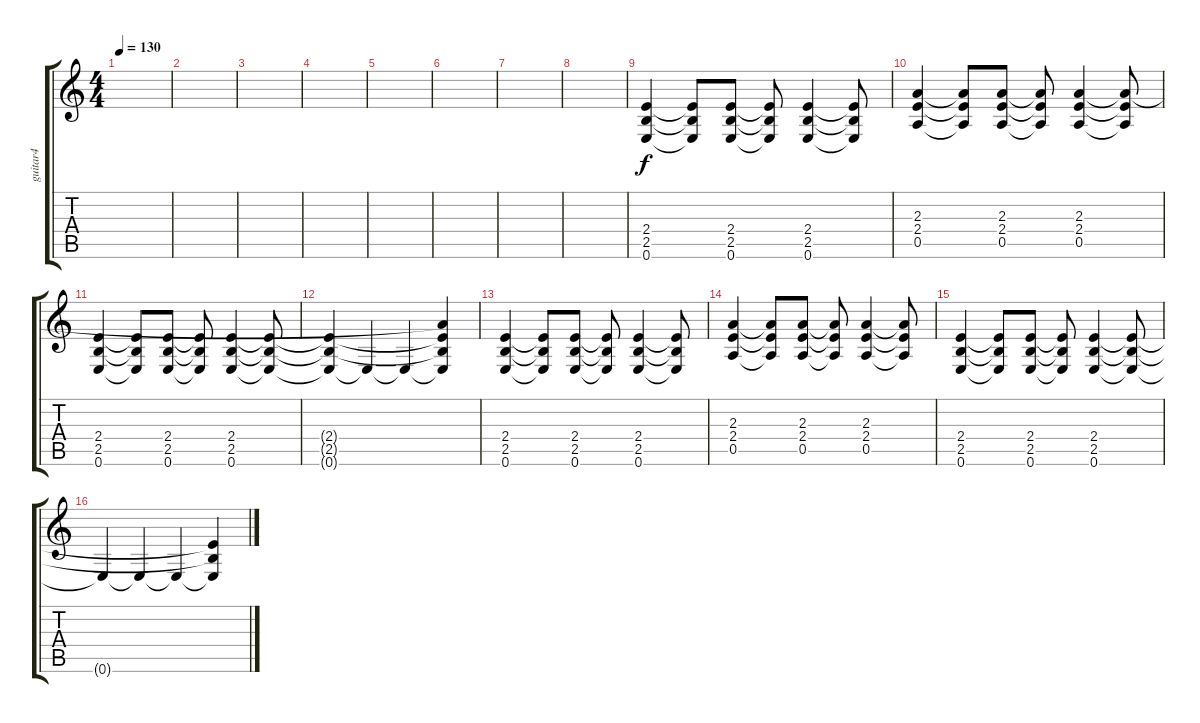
\track ("guitar4" "guitar4") {instrument overdrivenguitar}
\staff {score tabs}
\tuning (E4 B3 G3 D3 A2 E2) {hide}
\ts (4 4)
\tempo 130
\clef g2
\ks c
|
|
|
|
|
|
|
|
(2.4 2.5 0.6).4 (2.4{t} 2.5{t} 0.6{t}).8 (2.4 2.5 0.6).8 (2.4{t} 2.5{t} 0.6{t}).8 (2.4 2.5 0.6).4 (2.4{t} 2.5{t} 0.6{t}).8 |
(2.3 2.4 0.5).4 (2.3{t} 2.4{t} 0.5{t}).8 (2.3 2.4 0.5).8 (2.3{t} 2.4{t} 0.5{t}).8 (2.3 2.4 0.5).4 (2.3{t} 2.4{t} 0.5{t}).8 |
(2.4 2.5 0.6).4 (2.4{t} 2.5{t} 0.6{t}).8 (2.4 2.5 0.6).8 (2.4{t} 2.5{t} 0.6{t}).8 (2.4 2.5 0.6).4 (2.4{t} 2.5{t} 0.6{t}).8 |
(2.4{t} 2.5{t} 0.6{t}).4 0.6{t}.4 0.6{t}.4 (2.3{t} 2.4{t} 2.5{t} 0.6{t}).4 |
(2.4 2.5 0.6).4 (2.4{t} 2.5{t} 0.6{t}).8 (2.4 2.5 0.6).8 (2.4{t} 2.5{t} 0.6{t}).8 (2.4 2.5 0.6).4 (2.4{t} 2.5{t} 0.6{t}).8 |
(2.3 2.4 0.5).4 (2.3{t} 2.4{t} 0.5{t}).8 (2.3 2.4 0.5).8 (2.3{t} 2.4{t} 0.5{t}).8 (2.3 2.4 0.5).4 (2.3{t} 2.4{t} 0.5{t}).8 |
(2.4 2.5 0.6).4 (2.4{t} 2.5{t} 0.6{t}).8 (2.4 2.5 0.6).8 (2.4{t} 2.5{t} 0.6{t}).8 (2.4 2.5 0.6).4 (2.4{t} 2.5{t} 0.6{t}).8 |
0.6{t}.4 0.6{t}.4 0.6{t}.4 (2.4{t} 2.5{t} 0.6{t}).4
